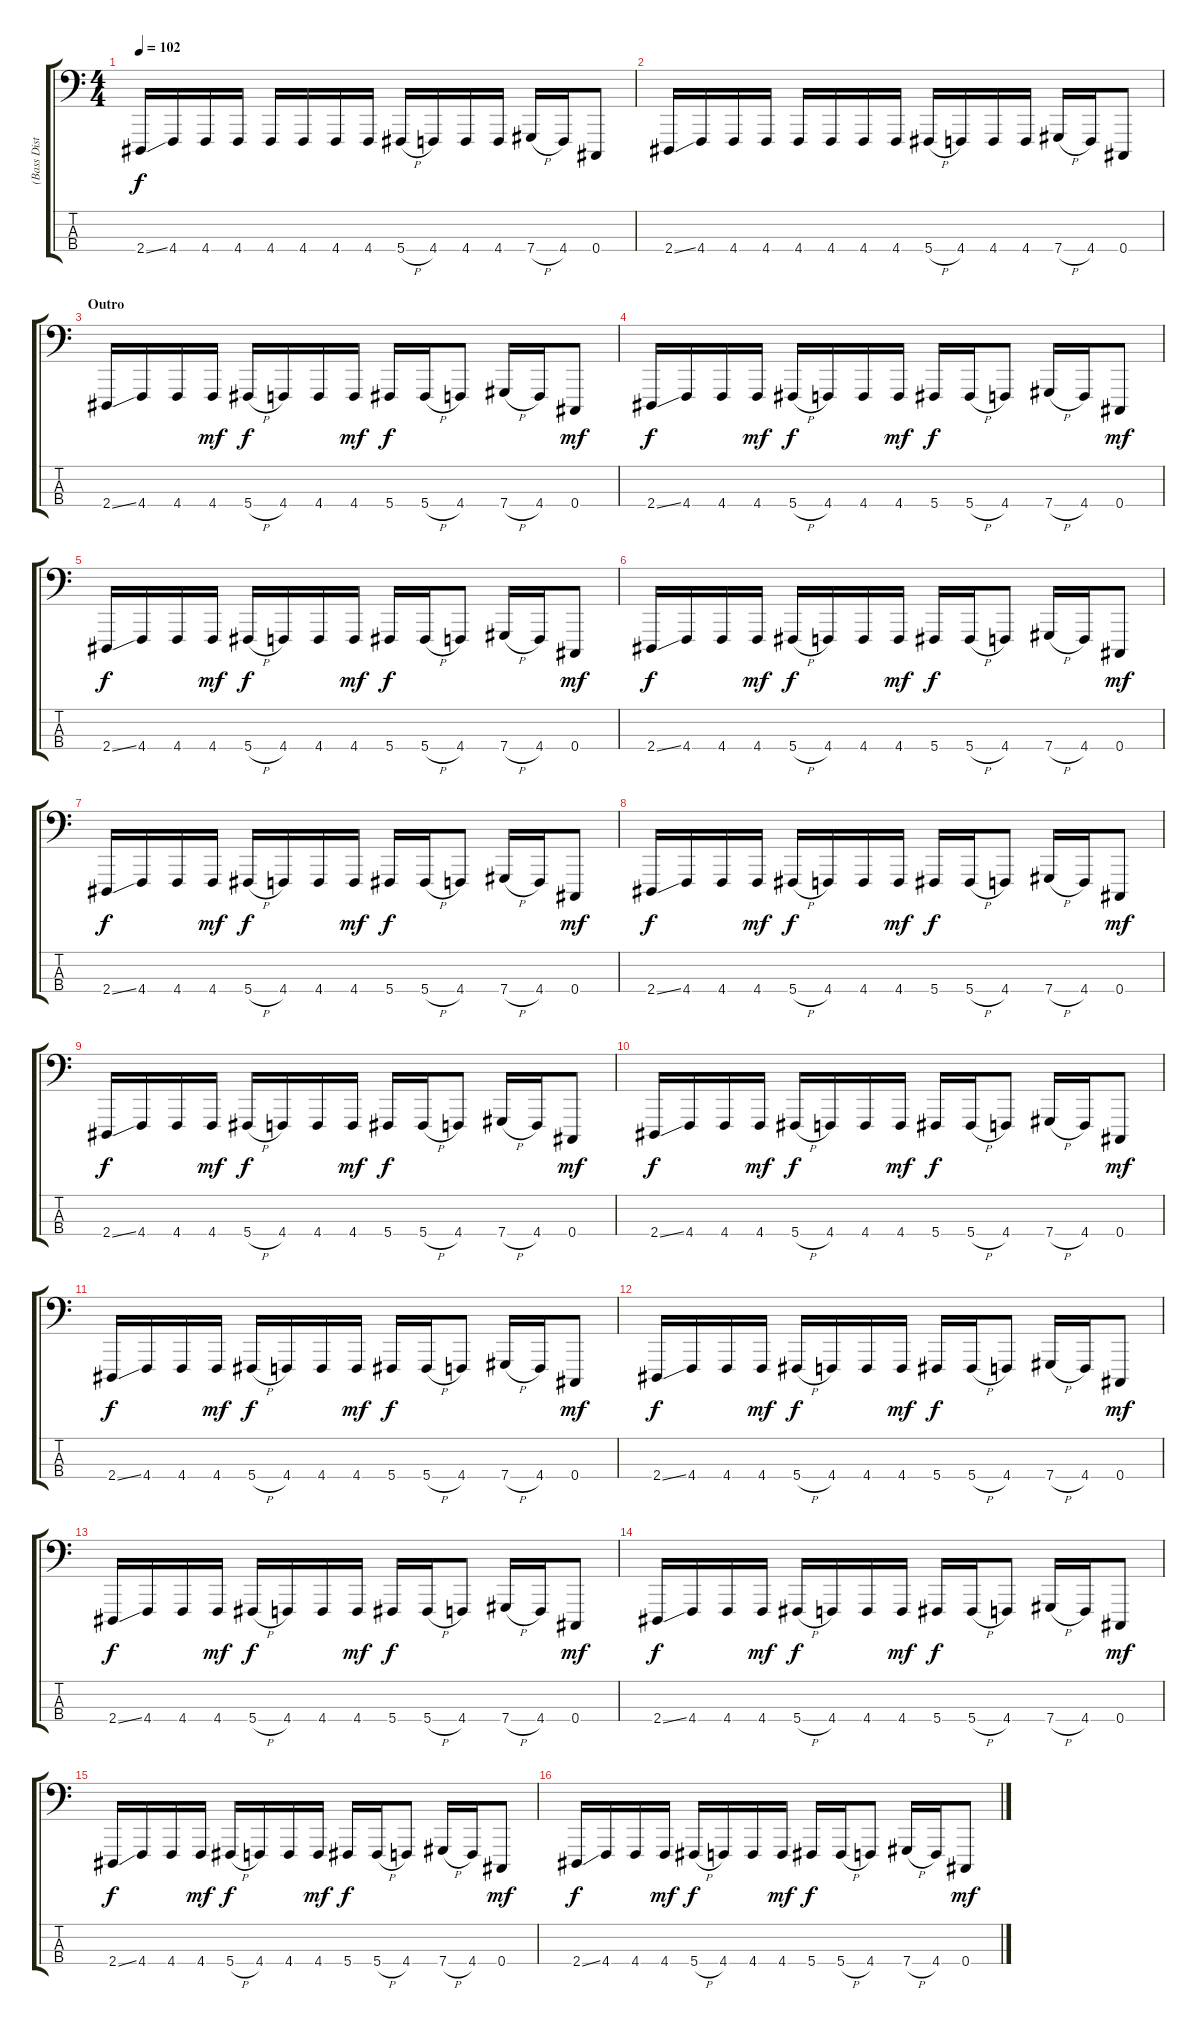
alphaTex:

\track ("(Bass Disto)" "(Bass Dist") {instrument lead8bassandlead}
\staff {score tabs}
\tuning (Gb2 Db2 Ab1 Db1) {hide}
\ts (4 4)
\tempo 102
\clef f4
\ks c
2.4{ss}.16{dy f} 4.4.16 4.4.16 4.4.16 4.4.16 4.4.16 4.4.16 4.4.16 5.4{h}.16 4.4.16 4.4.16 4.4.16 7.4{h}.16 4.4.16 0.4.8 |
2.4{ss}.16 4.4.16 4.4.16 4.4.16 4.4.16 4.4.16 4.4.16 4.4.16 5.4{h}.16 4.4.16 4.4.16 4.4.16 7.4{h}.16 4.4.16 0.4.8 |
\section ("" "Outro")
2.4{ss}.16 4.4.16 4.4.16 4.4.16{dy mf} 5.4{h}.16{dy f} 4.4.16 4.4.16 4.4.16{dy mf} 5.4.16{dy f} 5.4{h}.16 4.4.8 7.4{h}.16 4.4.16 0.4.8{dy mf} |
2.4{ss}.16{dy f} 4.4.16 4.4.16 4.4.16{dy mf} 5.4{h}.16{dy f} 4.4.16 4.4.16 4.4.16{dy mf} 5.4.16{dy f} 5.4{h}.16 4.4.8 7.4{h}.16 4.4.16 0.4.8{dy mf} |
2.4{ss}.16{dy f} 4.4.16 4.4.16 4.4.16{dy mf} 5.4{h}.16{dy f} 4.4.16 4.4.16 4.4.16{dy mf} 5.4.16{dy f} 5.4{h}.16 4.4.8 7.4{h}.16 4.4.16 0.4.8{dy mf} |
2.4{ss}.16{dy f} 4.4.16 4.4.16 4.4.16{dy mf} 5.4{h}.16{dy f} 4.4.16 4.4.16 4.4.16{dy mf} 5.4.16{dy f} 5.4{h}.16 4.4.8 7.4{h}.16 4.4.16 0.4.8{dy mf} |
2.4{ss}.16{dy f} 4.4.16 4.4.16 4.4.16{dy mf} 5.4{h}.16{dy f} 4.4.16 4.4.16 4.4.16{dy mf} 5.4.16{dy f} 5.4{h}.16 4.4.8 7.4{h}.16 4.4.16 0.4.8{dy mf} |
2.4{ss}.16{dy f} 4.4.16 4.4.16 4.4.16{dy mf} 5.4{h}.16{dy f} 4.4.16 4.4.16 4.4.16{dy mf} 5.4.16{dy f} 5.4{h}.16 4.4.8 7.4{h}.16 4.4.16 0.4.8{dy mf} |
2.4{ss}.16{dy f} 4.4.16 4.4.16 4.4.16{dy mf} 5.4{h}.16{dy f} 4.4.16 4.4.16 4.4.16{dy mf} 5.4.16{dy f} 5.4{h}.16 4.4.8 7.4{h}.16 4.4.16 0.4.8{dy mf} |
2.4{ss}.16{dy f} 4.4.16 4.4.16 4.4.16{dy mf} 5.4{h}.16{dy f} 4.4.16 4.4.16 4.4.16{dy mf} 5.4.16{dy f} 5.4{h}.16 4.4.8 7.4{h}.16 4.4.16 0.4.8{dy mf} |
2.4{ss}.16{dy f} 4.4.16 4.4.16 4.4.16{dy mf} 5.4{h}.16{dy f} 4.4.16 4.4.16 4.4.16{dy mf} 5.4.16{dy f} 5.4{h}.16 4.4.8 7.4{h}.16 4.4.16 0.4.8{dy mf} |
2.4{ss}.16{dy f} 4.4.16 4.4.16 4.4.16{dy mf} 5.4{h}.16{dy f} 4.4.16 4.4.16 4.4.16{dy mf} 5.4.16{dy f} 5.4{h}.16 4.4.8 7.4{h}.16 4.4.16 0.4.8{dy mf} |
2.4{ss}.16{dy f} 4.4.16 4.4.16 4.4.16{dy mf} 5.4{h}.16{dy f} 4.4.16 4.4.16 4.4.16{dy mf} 5.4.16{dy f} 5.4{h}.16 4.4.8 7.4{h}.16 4.4.16 0.4.8{dy mf} |
2.4{ss}.16{dy f} 4.4.16 4.4.16 4.4.16{dy mf} 5.4{h}.16{dy f} 4.4.16 4.4.16 4.4.16{dy mf} 5.4.16{dy f} 5.4{h}.16 4.4.8 7.4{h}.16 4.4.16 0.4.8{dy mf} |
2.4{ss}.16{dy f} 4.4.16 4.4.16 4.4.16{dy mf} 5.4{h}.16{dy f} 4.4.16 4.4.16 4.4.16{dy mf} 5.4.16{dy f} 5.4{h}.16 4.4.8 7.4{h}.16 4.4.16 0.4.8{dy mf} |
2.4{ss}.16{dy f} 4.4.16 4.4.16 4.4.16{dy mf} 5.4{h}.16{dy f} 4.4.16 4.4.16 4.4.16{dy mf} 5.4.16{dy f} 5.4{h}.16 4.4.8 7.4{h}.16 4.4.16 0.4.8{dy mf}
